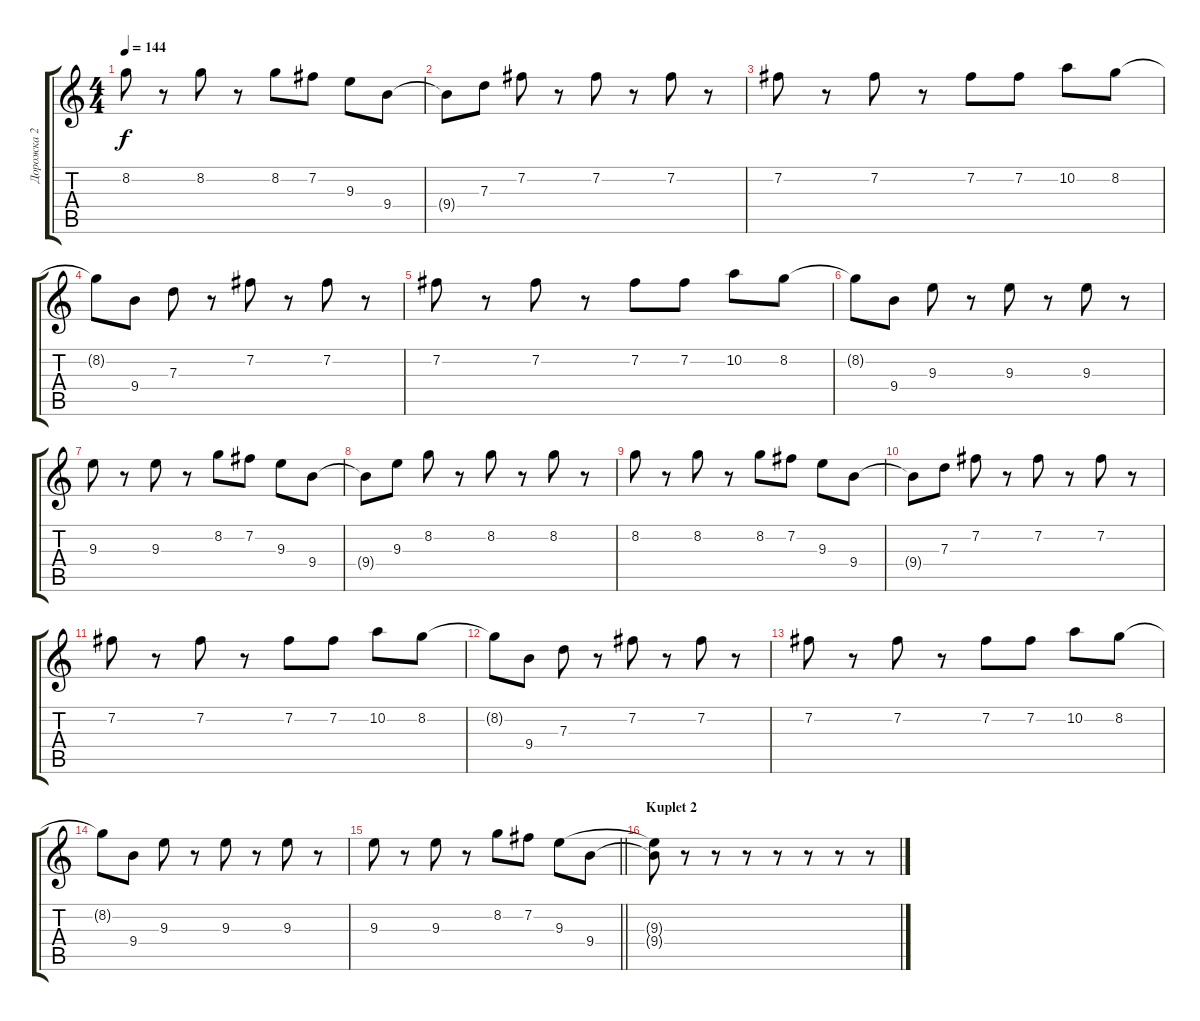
\track ("Дорожка 2" "Дорожка 2") {instrument acousticguitarsteel}
\staff {score tabs}
\tuning (E4 B3 G3 D3 A2 E2) {hide}
\ts (4 4)
\tempo 144
\clef g2
\ks c
8.2.8{dy f} r.8 8.2.8 r.8 8.2.8 7.2.8 9.3.8 9.4.8 |
9.4{t}.8 7.3.8 7.2.8 r.8 7.2.8 r.8 7.2.8 r.8 |
7.2.8 r.8 7.2.8 r.8 7.2.8 7.2.8 10.2.8 8.2.8 |
8.2{t}.8 9.4.8 7.3.8 r.8 7.2.8 r.8 7.2.8 r.8 |
7.2.8 r.8 7.2.8 r.8 7.2.8 7.2.8 10.2.8 8.2.8 |
8.2{t}.8 9.4.8 9.3.8 r.8 9.3.8 r.8 9.3.8 r.8 |
9.3.8 r.8 9.3.8 r.8 8.2.8 7.2.8 9.3.8 9.4.8 |
9.4{t}.8 9.3.8 8.2.8 r.8 8.2.8 r.8 8.2.8 r.8 |
8.2.8 r.8 8.2.8 r.8 8.2.8 7.2.8 9.3.8 9.4.8 |
9.4{t}.8 7.3.8 7.2.8 r.8 7.2.8 r.8 7.2.8 r.8 |
7.2.8 r.8 7.2.8 r.8 7.2.8 7.2.8 10.2.8 8.2.8 |
8.2{t}.8 9.4.8 7.3.8 r.8 7.2.8 r.8 7.2.8 r.8 |
7.2.8 r.8 7.2.8 r.8 7.2.8 7.2.8 10.2.8 8.2.8 |
8.2{t}.8 9.4.8 9.3.8 r.8 9.3.8 r.8 9.3.8 r.8 |
\barLineRight lightlight
9.3.8 r.8 9.3.8 r.8 8.2.8 7.2.8 9.3.8 9.4.8 |
\section ("" "Kuplet 2")
(9.3{t} 9.4{t}).8 r.8 r.8 r.8 r.8 r.8 r.8 r.8
